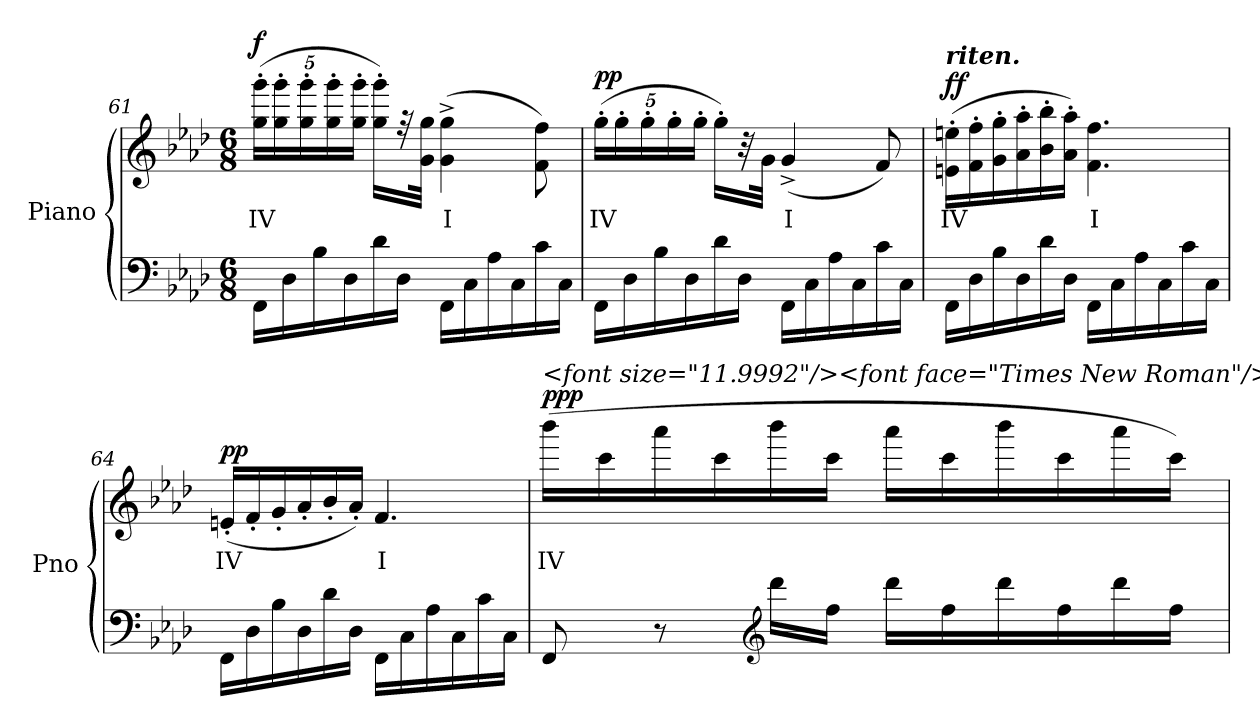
**kern	**kern	**text	**dynam
*part1	*part1	*part1	*part1
*staff2	*staff1	*staff1	*staff1/2
*I"Piano	*	*	*
*I'Pno	*	*	*
*clefF4	*clefG2	*	*
*k[b-e-a-d-]	*k[b-e-a-d-]	*	*
*M6/8	*M6/8	*	*
*	*Xbrackettup	*	*
=61	=61	=61	=61
!	!	!LO:LY:b	!LO:DY:b
16FF\LL	(>20gg\' 20ggg\'LL	IV	f
.	20gg\' 20ggg\'	.	.
16D-\	.	.	.
.	20gg\' 20ggg\'	.	.
16B-\	.	.	.
.	20gg\' 20ggg\'	.	.
16D-\	.	.	.
.	20gg\' 20ggg\'JJ	.	.
16d-\	16gg\' 16ggg\'LL)	.	.
16D-\JJ	32r	.	.
.	32g\ 32gg\JJk	.	.
!	!	!LO:LY:b	!
16FF\LL	(>4g\^ 4gg\^	I	.
16C\	.	.	.
16A-\	.	.	.
16C\	.	.	.
16c\	8f\ 8ff\)	.	.
16C\JJ	.	.	.
=62	=62	=62	=62
!	!	!LO:LY:b	!LO:DY:b
16FF\LL	(>20gg'\LL	IV	pp
.	20gg'\	.	.
16D-\	.	.	.
.	20gg'\	.	.
16B-\	.	.	.
.	20gg'\	.	.
16D-\	.	.	.
.	20gg'\JJ	.	.
16d-\	16gg'\LL)	.	.
16D-\JJ	32r	.	.
.	32g\JJk	.	.
!	!	!LO:LY:b	!
16FF\LL	(<4g^/	I	.
16C\	.	.	.
16A-\	.	.	.
16C\	.	.	.
16c\	8f/)	.	.
16C\JJ	.	.	.
!!LO:LB:g=z
=63	=63	=63	=63
!	!LO:TX:a:Bi:t=riten.	!	!
!	!	!LO:LY:b	!LO:DY:b
16FF\LL	(>16en\' 16een\'LL	IV	ff
16D-\	16f\' 16ff\'	.	.
16B-\	16g\' 16gg\'	.	.
16D-\	16a-\' 16aa-\'	.	.
16d-\	16b-\' 16bb-\'	.	.
16D-\JJ	16a-\' 16aa-\'JJ)	.	.
!	!	!LO:LY:b	!
16FF\LL	4.f\ 4.ff\	I	.
16C\	.	.	.
16A-\	.	.	.
16C\	.	.	.
16c\	.	.	.
16C\JJ	.	.	.
!!LO:LB:g=z
=64	=64	=64	=64
!	!	!LO:LY:b	!LO:DY:b
16FF\LL	(<16en'/LL	IV	pp
16D-\	16f'/	.	.
16B-\	16g'/	.	.
16D-\	16a-'/	.	.
16d-\	16b-'/	.	.
16D-\JJ	16a-'/JJ)	.	.
!	!	!LO:LY:b	!
16FF\LL	4.f/	I	.
16C\	.	.	.
16A-\	.	.	.
16C\	.	.	.
16c\	.	.	.
16C\JJ	.	.	.
=65	=65	=65	=65
!	!LO:TX:a:t=<font size="11.9992"/><font face="Times New Roman"/><i>8va</i>	!	!
!	!	!LO:LY:b	!LO:DY:b
8FF/	(>16bbb-\LL	IV	ppp
.	16ccc\	.	.
8r	16aaa-\	.	.
.	16ccc\	.	.
*clefG2	*	*	*
16ddd-\LL	16bbb-\	.	.
16ff\JJ	16ccc\JJ	.	.
16ddd-\LL	16aaa-\LL	.	.
16ff\	16ccc\	.	.
16ddd-\	16bbb-\	.	.
16ff\	16ccc\	.	.
16ddd-\	16aaa-\	.	.
16ff\JJ	16ccc\JJ)	.	.
=	=	=	=
*-	*-	*-	*-
